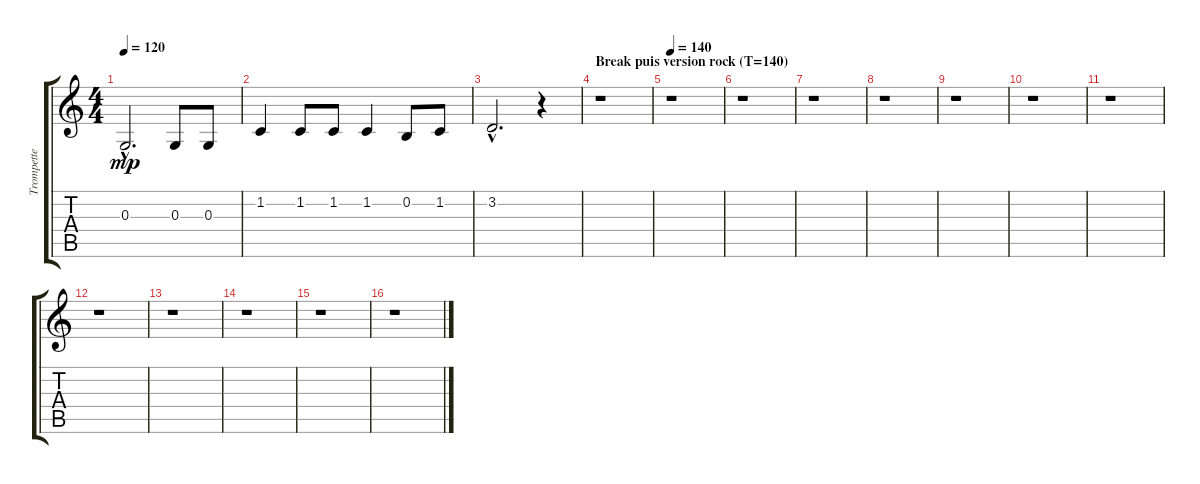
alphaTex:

\track ("Trompette" "Trompette") {instrument trumpet}
\staff {score tabs}
\tuning (E4 B3 G3 D3 A2 E2) {hide}
\ts (4 4)
\tempo 120
\clef g2
\ks c
0.3{hac}.2{d dy mp} 0.3.8 0.3.8 |
1.2.4 1.2.8 1.2.8 1.2.4 0.2.8 1.2.8 |
3.2{hac}.2{d} r.4 |
\section ("" "Break puis version rock (T=140)")
r.1 |
\tempo 140
r.1 |
r.1 |
r.1 |
r.1 |
r.1 |
r.1 |
r.1 |
r.1 |
r.1 |
r.1 |
r.1 |
r.1
